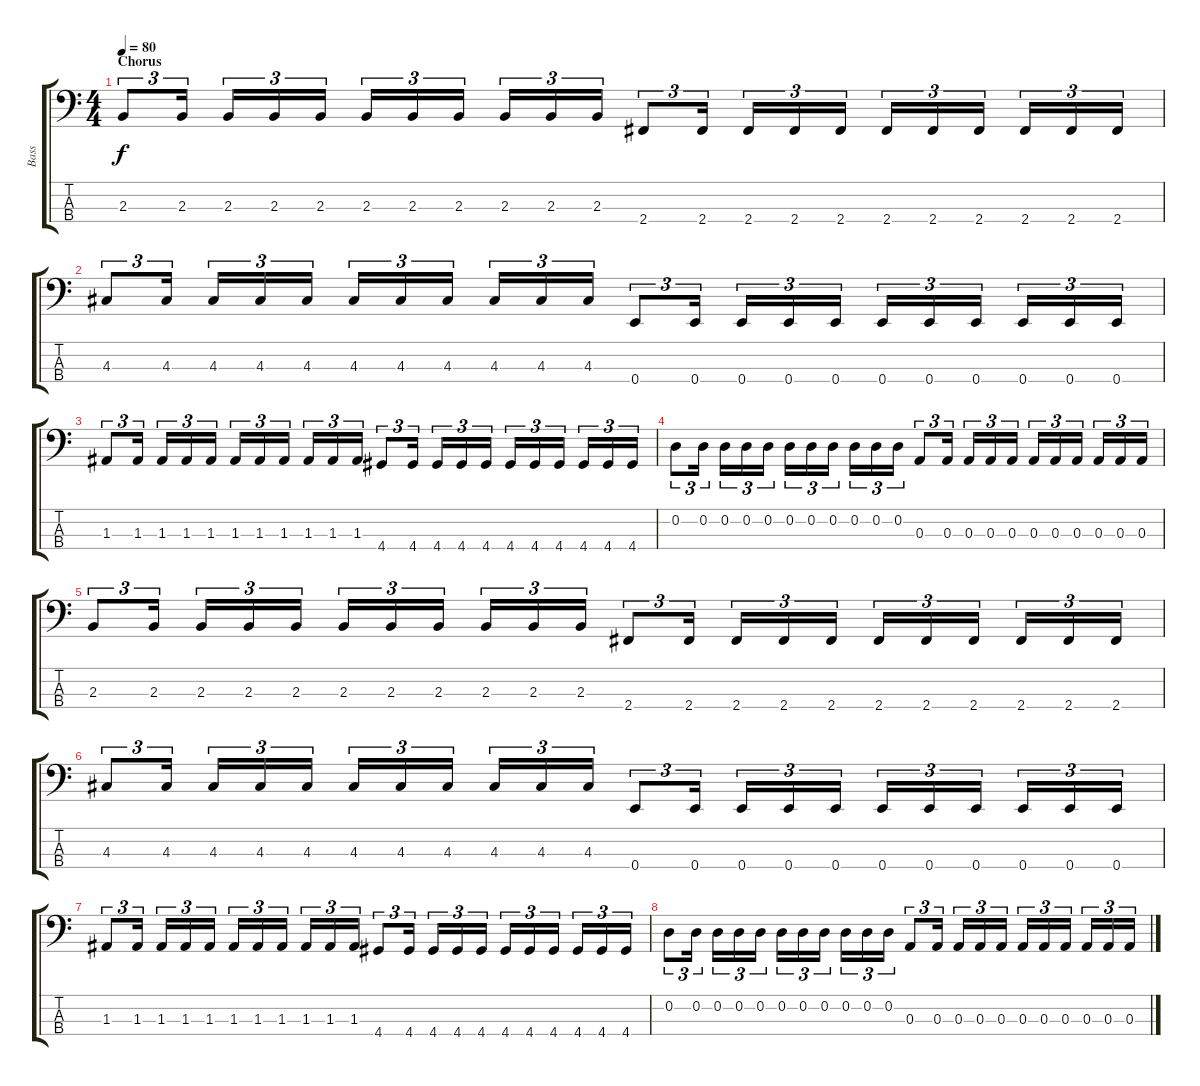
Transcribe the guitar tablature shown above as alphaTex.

\track ("Bass" "Bass") {instrument electricbassfinger}
\staff {score tabs}
\tuning (G2 D2 A1 E1) {hide}
\ts (4 4)
\section ("" "Chorus")
\tempo 80
\clef f4
\ks c
2.3.8{tu (3 2) dy f} 2.3.16{tu (3 2) beam splitsecondary} 2.3.16{tu (3 2)} 2.3.16{tu (3 2)} 2.3.16{tu (3 2)} 2.3.16{tu (3 2)} 2.3.16{tu (3 2)} 2.3.16{tu (3 2) beam splitsecondary} 2.3.16{tu (3 2)} 2.3.16{tu (3 2)} 2.3.16{tu (3 2)} 2.4.8{tu (3 2)} 2.4.16{tu (3 2) beam splitsecondary} 2.4.16{tu (3 2)} 2.4.16{tu (3 2)} 2.4.16{tu (3 2)} 2.4.16{tu (3 2)} 2.4.16{tu (3 2)} 2.4.16{tu (3 2) beam splitsecondary} 2.4.16{tu (3 2)} 2.4.16{tu (3 2)} 2.4.16{tu (3 2)} |
4.3.8{tu (3 2)} 4.3.16{tu (3 2) beam splitsecondary} 4.3.16{tu (3 2)} 4.3.16{tu (3 2)} 4.3.16{tu (3 2)} 4.3.16{tu (3 2)} 4.3.16{tu (3 2)} 4.3.16{tu (3 2) beam splitsecondary} 4.3.16{tu (3 2)} 4.3.16{tu (3 2)} 4.3.16{tu (3 2)} 0.4.8{tu (3 2)} 0.4.16{tu (3 2) beam splitsecondary} 0.4.16{tu (3 2)} 0.4.16{tu (3 2)} 0.4.16{tu (3 2)} 0.4.16{tu (3 2)} 0.4.16{tu (3 2)} 0.4.16{tu (3 2) beam splitsecondary} 0.4.16{tu (3 2)} 0.4.16{tu (3 2)} 0.4.16{tu (3 2)} |
1.3.8{tu (3 2)} 1.3.16{tu (3 2) beam splitsecondary} 1.3.16{tu (3 2)} 1.3.16{tu (3 2)} 1.3.16{tu (3 2)} 1.3.16{tu (3 2)} 1.3.16{tu (3 2)} 1.3.16{tu (3 2) beam splitsecondary} 1.3.16{tu (3 2)} 1.3.16{tu (3 2)} 1.3.16{tu (3 2)} 4.4.8{tu (3 2)} 4.4.16{tu (3 2) beam splitsecondary} 4.4.16{tu (3 2)} 4.4.16{tu (3 2)} 4.4.16{tu (3 2)} 4.4.16{tu (3 2)} 4.4.16{tu (3 2)} 4.4.16{tu (3 2) beam splitsecondary} 4.4.16{tu (3 2)} 4.4.16{tu (3 2)} 4.4.16{tu (3 2)} |
0.2.8{tu (3 2)} 0.2.16{tu (3 2) beam splitsecondary} 0.2.16{tu (3 2)} 0.2.16{tu (3 2)} 0.2.16{tu (3 2)} 0.2.16{tu (3 2)} 0.2.16{tu (3 2)} 0.2.16{tu (3 2) beam splitsecondary} 0.2.16{tu (3 2)} 0.2.16{tu (3 2)} 0.2.16{tu (3 2)} 0.3.8{tu (3 2)} 0.3.16{tu (3 2) beam splitsecondary} 0.3.16{tu (3 2)} 0.3.16{tu (3 2)} 0.3.16{tu (3 2)} 0.3.16{tu (3 2)} 0.3.16{tu (3 2)} 0.3.16{tu (3 2) beam splitsecondary} 0.3.16{tu (3 2)} 0.3.16{tu (3 2)} 0.3.16{tu (3 2)} |
2.3.8{tu (3 2)} 2.3.16{tu (3 2) beam splitsecondary} 2.3.16{tu (3 2)} 2.3.16{tu (3 2)} 2.3.16{tu (3 2)} 2.3.16{tu (3 2)} 2.3.16{tu (3 2)} 2.3.16{tu (3 2) beam splitsecondary} 2.3.16{tu (3 2)} 2.3.16{tu (3 2)} 2.3.16{tu (3 2)} 2.4.8{tu (3 2)} 2.4.16{tu (3 2) beam splitsecondary} 2.4.16{tu (3 2)} 2.4.16{tu (3 2)} 2.4.16{tu (3 2)} 2.4.16{tu (3 2)} 2.4.16{tu (3 2)} 2.4.16{tu (3 2) beam splitsecondary} 2.4.16{tu (3 2)} 2.4.16{tu (3 2)} 2.4.16{tu (3 2)} |
4.3.8{tu (3 2)} 4.3.16{tu (3 2) beam splitsecondary} 4.3.16{tu (3 2)} 4.3.16{tu (3 2)} 4.3.16{tu (3 2)} 4.3.16{tu (3 2)} 4.3.16{tu (3 2)} 4.3.16{tu (3 2) beam splitsecondary} 4.3.16{tu (3 2)} 4.3.16{tu (3 2)} 4.3.16{tu (3 2)} 0.4.8{tu (3 2)} 0.4.16{tu (3 2) beam splitsecondary} 0.4.16{tu (3 2)} 0.4.16{tu (3 2)} 0.4.16{tu (3 2)} 0.4.16{tu (3 2)} 0.4.16{tu (3 2)} 0.4.16{tu (3 2) beam splitsecondary} 0.4.16{tu (3 2)} 0.4.16{tu (3 2)} 0.4.16{tu (3 2)} |
1.3.8{tu (3 2)} 1.3.16{tu (3 2) beam splitsecondary} 1.3.16{tu (3 2)} 1.3.16{tu (3 2)} 1.3.16{tu (3 2)} 1.3.16{tu (3 2)} 1.3.16{tu (3 2)} 1.3.16{tu (3 2) beam splitsecondary} 1.3.16{tu (3 2)} 1.3.16{tu (3 2)} 1.3.16{tu (3 2)} 4.4.8{tu (3 2)} 4.4.16{tu (3 2) beam splitsecondary} 4.4.16{tu (3 2)} 4.4.16{tu (3 2)} 4.4.16{tu (3 2)} 4.4.16{tu (3 2)} 4.4.16{tu (3 2)} 4.4.16{tu (3 2) beam splitsecondary} 4.4.16{tu (3 2)} 4.4.16{tu (3 2)} 4.4.16{tu (3 2)} |
0.2.8{tu (3 2)} 0.2.16{tu (3 2) beam splitsecondary} 0.2.16{tu (3 2)} 0.2.16{tu (3 2)} 0.2.16{tu (3 2)} 0.2.16{tu (3 2)} 0.2.16{tu (3 2)} 0.2.16{tu (3 2) beam splitsecondary} 0.2.16{tu (3 2)} 0.2.16{tu (3 2)} 0.2.16{tu (3 2)} 0.3.8{tu (3 2)} 0.3.16{tu (3 2) beam splitsecondary} 0.3.16{tu (3 2)} 0.3.16{tu (3 2)} 0.3.16{tu (3 2)} 0.3.16{tu (3 2)} 0.3.16{tu (3 2)} 0.3.16{tu (3 2) beam splitsecondary} 0.3.16{tu (3 2)} 0.3.16{tu (3 2)} 0.3.16{tu (3 2)}
